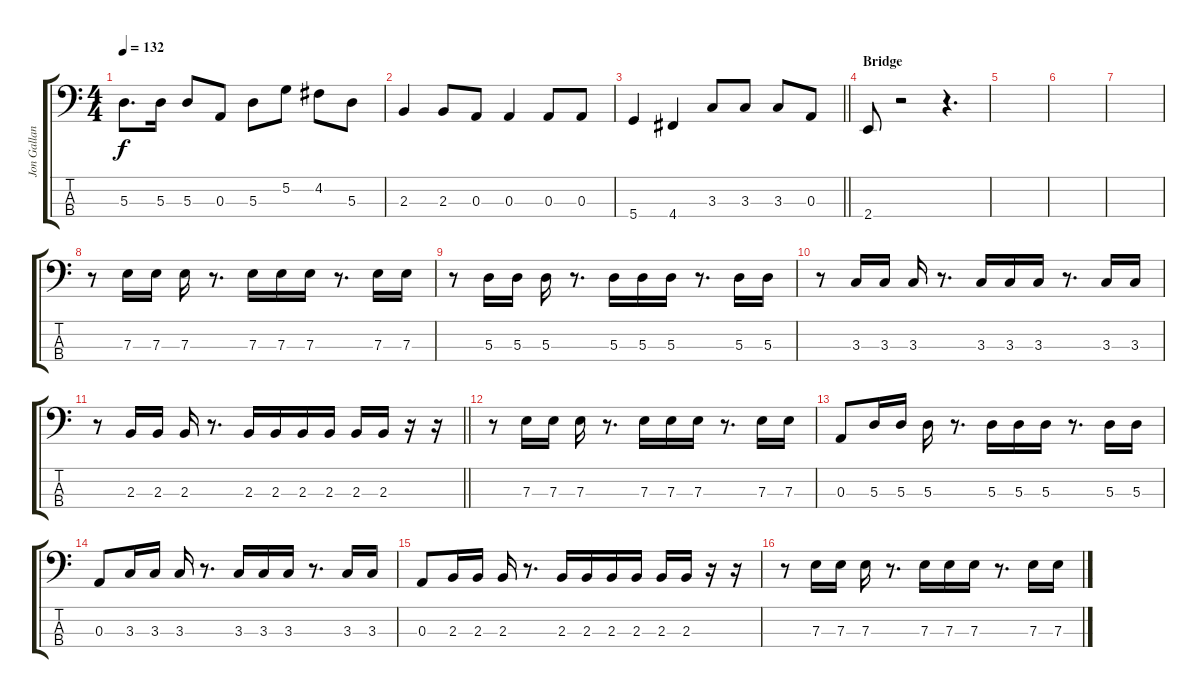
\track ("Jon Gallant" "Jon Gallan") {instrument electricbassfinger}
\staff {score tabs}
\tuning (G2 D2 A1 D1) {hide}
\ts (4 4)
\tempo 132
\clef f4
\ks c
5.3.8{d dy f} 5.3.16 5.3.8 0.3.8 5.3.8 5.2.8 4.2.8 5.3.8 |
2.3.4 2.3.8 0.3.8 0.3.4 0.3.8 0.3.8 |
\barLineRight lightlight
5.4.4 4.4.4 3.3.8 3.3.8 3.3.8 0.3.8 |
\section ("" "Bridge")
2.4.8 r.2 r.4{d} |
|
|
|
r.8 7.3.16 7.3.16 7.3.16 r.8{d} 7.3.16 7.3.16 7.3.16 r.8{d} 7.3.16 7.3.16 |
r.8 5.3.16 5.3.16 5.3.16 r.8{d} 5.3.16 5.3.16 5.3.16 r.8{d} 5.3.16 5.3.16 |
r.8 3.3.16 3.3.16 3.3.16 r.8{d} 3.3.16 3.3.16 3.3.16 r.8{d} 3.3.16 3.3.16 |
\barLineRight lightlight
r.8 2.3.16 2.3.16 2.3.16 r.8{d} 2.3.16 2.3.16 2.3.16 2.3.16 2.3.16 2.3.16 r.16 r.16 |
r.8 7.3.16 7.3.16 7.3.16 r.8{d} 7.3.16 7.3.16 7.3.16 r.8{d} 7.3.16 7.3.16 |
0.3.8 5.3.16 5.3.16 5.3.16 r.8{d} 5.3.16 5.3.16 5.3.16 r.8{d} 5.3.16 5.3.16 |
0.3.8 3.3.16 3.3.16 3.3.16 r.8{d} 3.3.16 3.3.16 3.3.16 r.8{d} 3.3.16 3.3.16 |
0.3.8 2.3.16 2.3.16 2.3.16 r.8{d} 2.3.16 2.3.16 2.3.16 2.3.16 2.3.16 2.3.16 r.16 r.16 |
r.8 7.3.16 7.3.16 7.3.16 r.8{d} 7.3.16 7.3.16 7.3.16 r.8{d} 7.3.16 7.3.16
